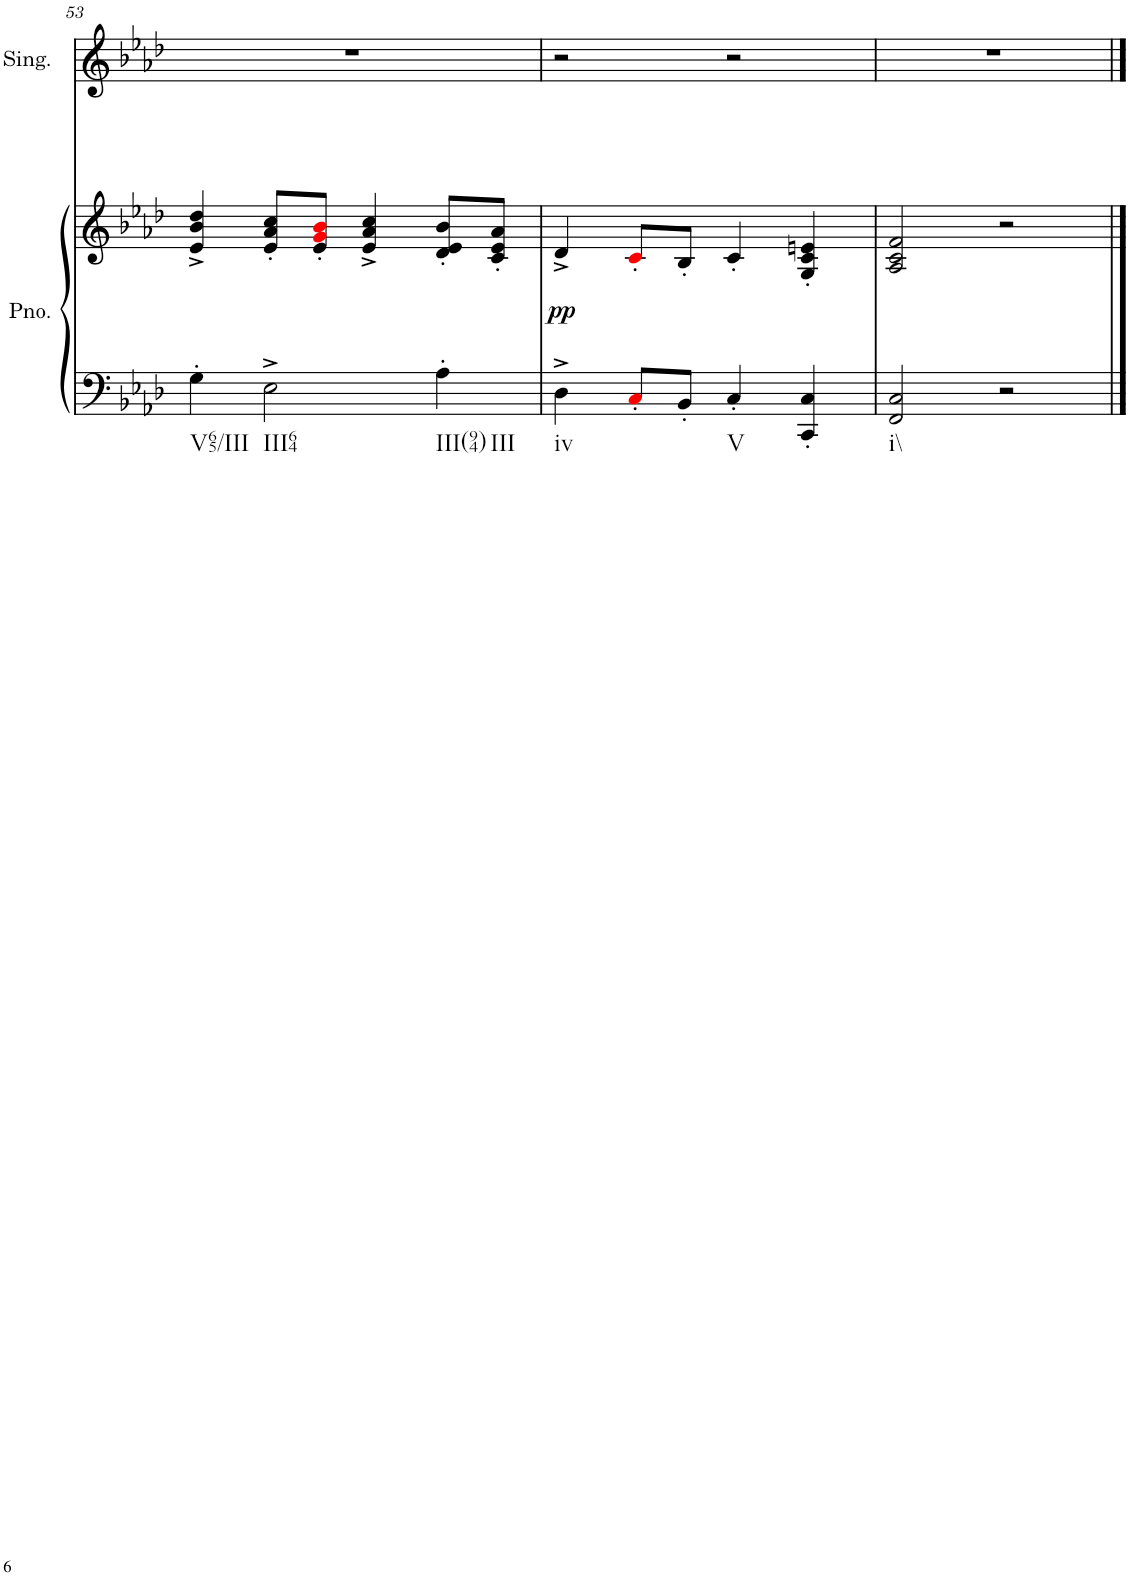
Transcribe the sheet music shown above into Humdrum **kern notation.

**kern	**kern	**dynam	**kern
*part2	*part2	*part2	*part1
*staff3	*staff2	*staff2/3	*staff1
*I"Pianoforte	*	*	*I"Singstimme
*I'Pno.	*	*	*I'Sing.
!!LO:PB:g=z
*clefF4	*clefG2	*	*clefG2
*k[b-e-a-d-]	*k[b-e-a-d-]	*	*k[b-e-a-d-]
*M2/2	*M2/2	*	*M2/2
*met(c|)	*met(c|)	*	*met(c|)
=53	=53	=53	=53
!LO:TX:b:t=V65/III	!	!	!
4G'\	4e-/^ 4b-/^ 4dd-/^	.	1r
!LO:TX:b:t=III64	!	!	!
2E-^\	8e-/' 8a-/' 8cc/'L	.	.
.	8e-/' 8gi/' 8b-i/'J	.	.
.	4e-/^ 4a-/^ 4cc/^	.	.
!LO:TX:b:t=III(94)	!	!	!
!LO:TX:b:t=III	!	!	!
4A-'\	8d-/' 8e-/' 8b-/'L	.	.
.	8c/' 8e-/' 8a-/'J	.	.
=54	=54	=54	=54
!LO:TX:b:t=iv	!	!	!
!	!	!LO:DY:b	!
4D-^\	4d-^/	pp	2r
8C'i/L	8c'i/L	.	.
8BB-'/J	8B-'/J	.	.
!LO:TX:b:t=V	!	!	!
4C'/	4c'/	.	2r
4CC/' 4C/'	4G/' 4c/' 4en/'	.	.
=55	=55	=55	=55
!LO:TX:b:t=i\\	!	!	!
2FF/ 2C/	2A-/ 2c/ 2f/	.	1r
2r	2r	.	.
==	==	==	==
*-	*-	*-	*-
